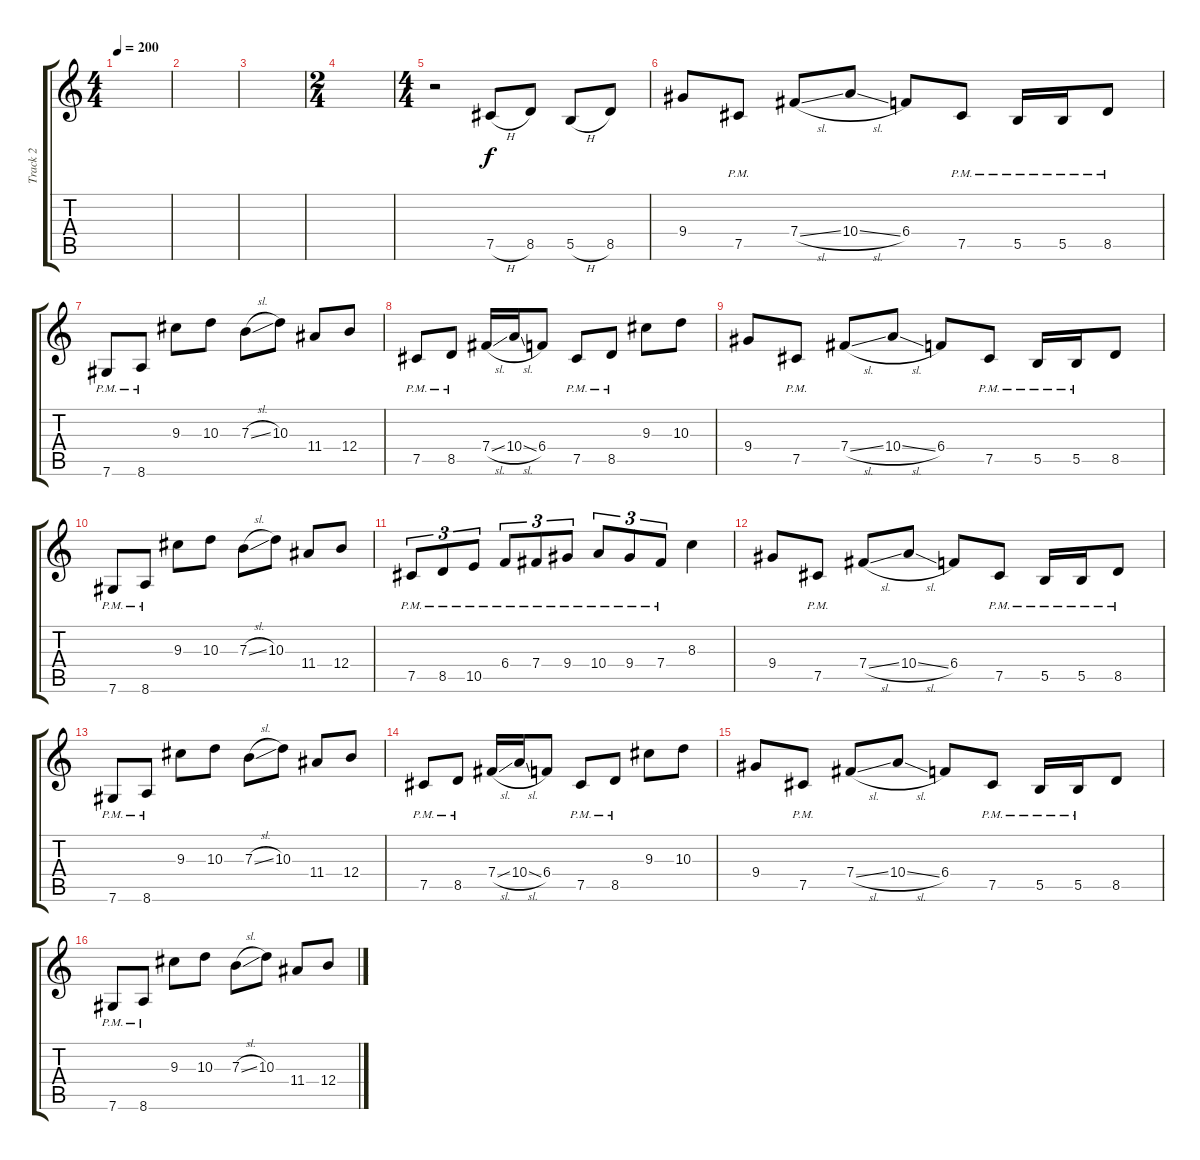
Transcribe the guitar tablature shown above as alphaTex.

\track ("Track 2" "Track 2") {instrument distortionguitar}
\staff {score tabs}
\tuning (Db4 Ab3 E3 B2 Gb2 Db2) {hide}
\ts (4 4)
\tempo 200
\clef g2
\ks c
|
|
|
\ts (2 4)
|
\ts (4 4)
r.2 7.5{h}.8 8.5.8 5.5{h}.8 8.5.8 |
9.4.8 7.5{pm}.8 7.4{sl}.8 10.4{sl}.8 6.4.8 7.5{pm}.8 5.5{pm}.16 5.5{pm}.16 8.5{pm}.8 |
7.6{pm}.8 8.6{pm}.8 9.3.8 10.3.8 7.3{sl}.8 10.3.8 11.4.8 12.4.8 |
7.5{pm}.8 8.5{pm}.8 7.4{sl}.16 10.4{sl}.16 6.4.8 7.5{pm}.8 8.5{pm}.8 9.3.8 10.3.8 |
9.4.8 7.5{pm}.8 7.4{sl}.8 10.4{sl}.8 6.4.8 7.5{pm}.8 5.5{pm}.16 5.5{pm}.16 8.5.8 |
7.6{pm}.8 8.6{pm}.8 9.3.8 10.3.8 7.3{sl}.8 10.3.8 11.4.8 12.4.8 |
7.5{pm}.8{tu (3 2)} 8.5{pm}.8{tu (3 2)} 10.5{pm}.8{tu (3 2)} 6.4{pm}.8{tu (3 2)} 7.4{pm}.8{tu (3 2)} 9.4{pm}.8{tu (3 2)} 10.4{pm}.8{tu (3 2)} 9.4{pm}.8{tu (3 2)} 7.4{pm}.8{tu (3 2)} 8.3.4 |
9.4.8 7.5{pm}.8 7.4{sl}.8 10.4{sl}.8 6.4.8 7.5{pm}.8 5.5{pm}.16 5.5{pm}.16 8.5{pm}.8 |
7.6{pm}.8 8.6{pm}.8 9.3.8 10.3.8 7.3{sl}.8 10.3.8 11.4.8 12.4.8 |
7.5{pm}.8 8.5{pm}.8 7.4{sl}.16 10.4{sl}.16 6.4.8 7.5{pm}.8 8.5{pm}.8 9.3.8 10.3.8 |
9.4.8 7.5{pm}.8 7.4{sl}.8 10.4{sl}.8 6.4.8 7.5{pm}.8 5.5{pm}.16 5.5{pm}.16 8.5.8 |
7.6{pm}.8 8.6{pm}.8 9.3.8 10.3.8 7.3{sl}.8 10.3.8 11.4.8 12.4.8
